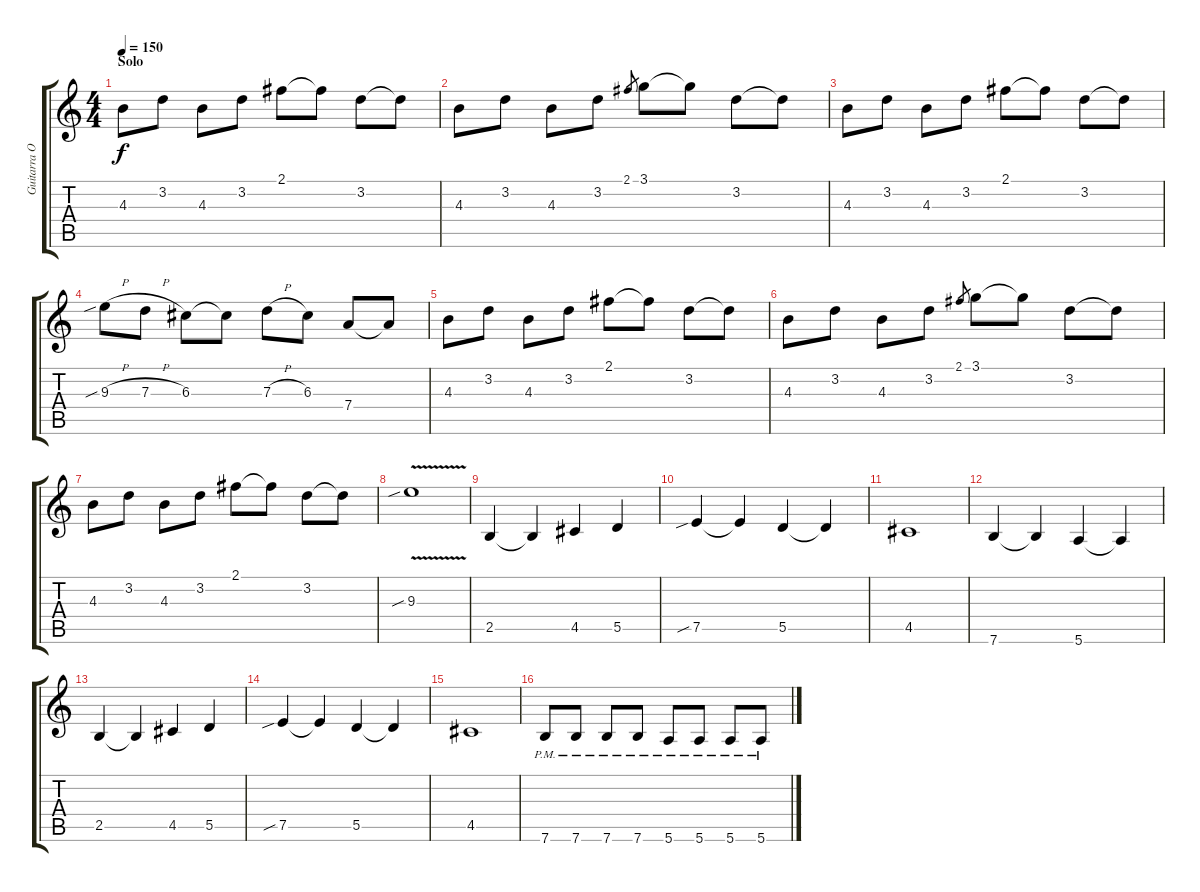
\track ("Guitarra Overdriven" "Guitarra O") {instrument overdrivenguitar}
\staff {score tabs}
\tuning (E4 B3 G3 D3 A2 E2) {hide}
\ts (4 4)
\section ("" "Solo")
\tempo 150
\clef g2
\ks c
4.3.8{dy f} 3.2.8 4.3.8 3.2.8 2.1.8 2.1{t}.8 3.2.8 3.2{t}.8 |
4.3.8 3.2.8 4.3.8 3.2.8 2.1.8{gr} 3.1.8 3.1{t}.8 3.2.8 3.2{t}.8 |
4.3.8 3.2.8 4.3.8 3.2.8 2.1.8 2.1{t}.8 3.2.8 3.2{t}.8 |
9.3{sib h}.8 7.3{h}.8 6.3.8 6.3{t}.8 7.3{h}.8 6.3.8 7.4.8 7.4{t}.8 |
4.3.8 3.2.8 4.3.8 3.2.8 2.1.8 2.1{t}.8 3.2.8 3.2{t}.8 |
4.3.8 3.2.8 4.3.8 3.2.8 2.1.8{gr} 3.1.8 3.1{t}.8 3.2.8 3.2{t}.8 |
4.3.8 3.2.8 4.3.8 3.2.8 2.1.8 2.1{t}.8 3.2.8 3.2{t}.8 |
9.3{v sib}.1 |
2.5.4 2.5{t}.4 4.5.4 5.5.4 |
7.5{sib}.4 7.5{t}.4 5.5.4 5.5{t}.4 |
4.5.1 |
7.6.4 7.6{t}.4 5.6.4 5.6{t}.4 |
2.5.4 2.5{t}.4 4.5.4 5.5.4 |
7.5{sib}.4 7.5{t}.4 5.5.4 5.5{t}.4 |
4.5.1 |
7.6{pm}.8 7.6{pm}.8 7.6{pm}.8 7.6{pm}.8 5.6{pm}.8 5.6{pm}.8 5.6{pm}.8 5.6{pm}.8
